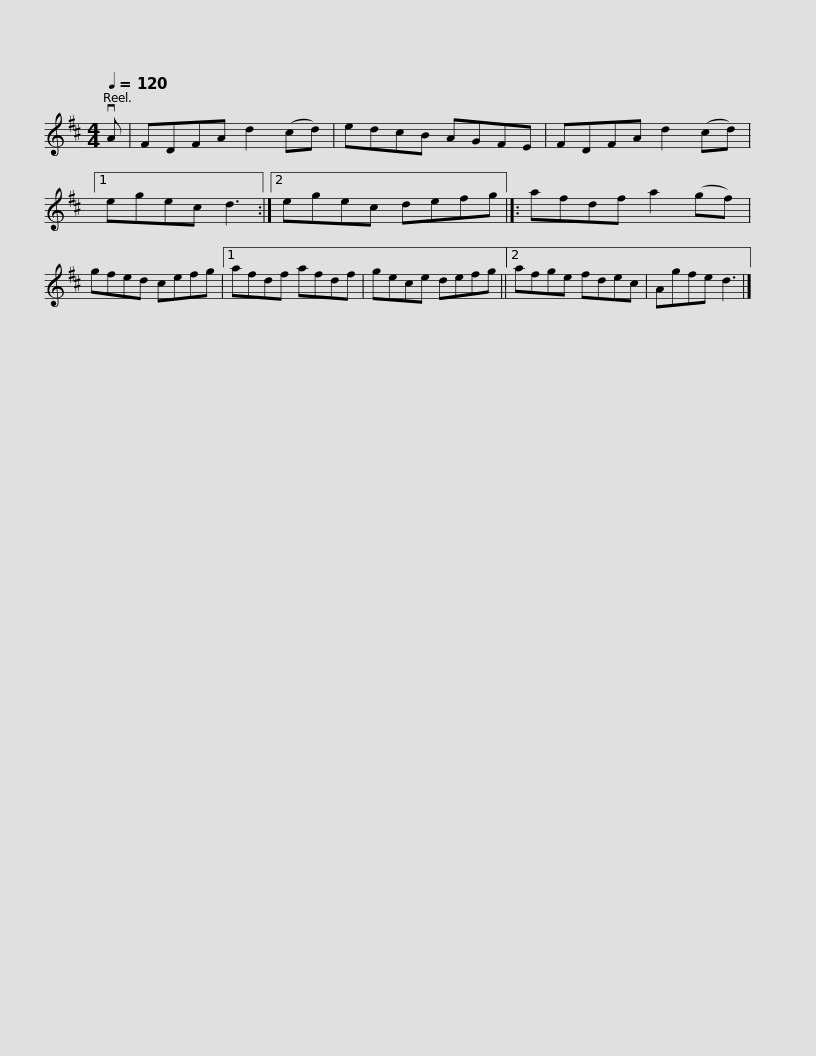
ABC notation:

X:1
L:1/8
Q:1/4=120
M:4/4
I:linebreak $
K:D
V:1 treble
V:1
 vA | FDFA d2 (cd) | edcB AGFE | FDFA d2 (cd) |1 egec d3 :|2 %5
 egec defg |]:$ afdf a2 (gf) | gfed cefg |1 afdf afdf | gece defg ||2 %10
 afge fdec |$ Agfe d3 |] %12
